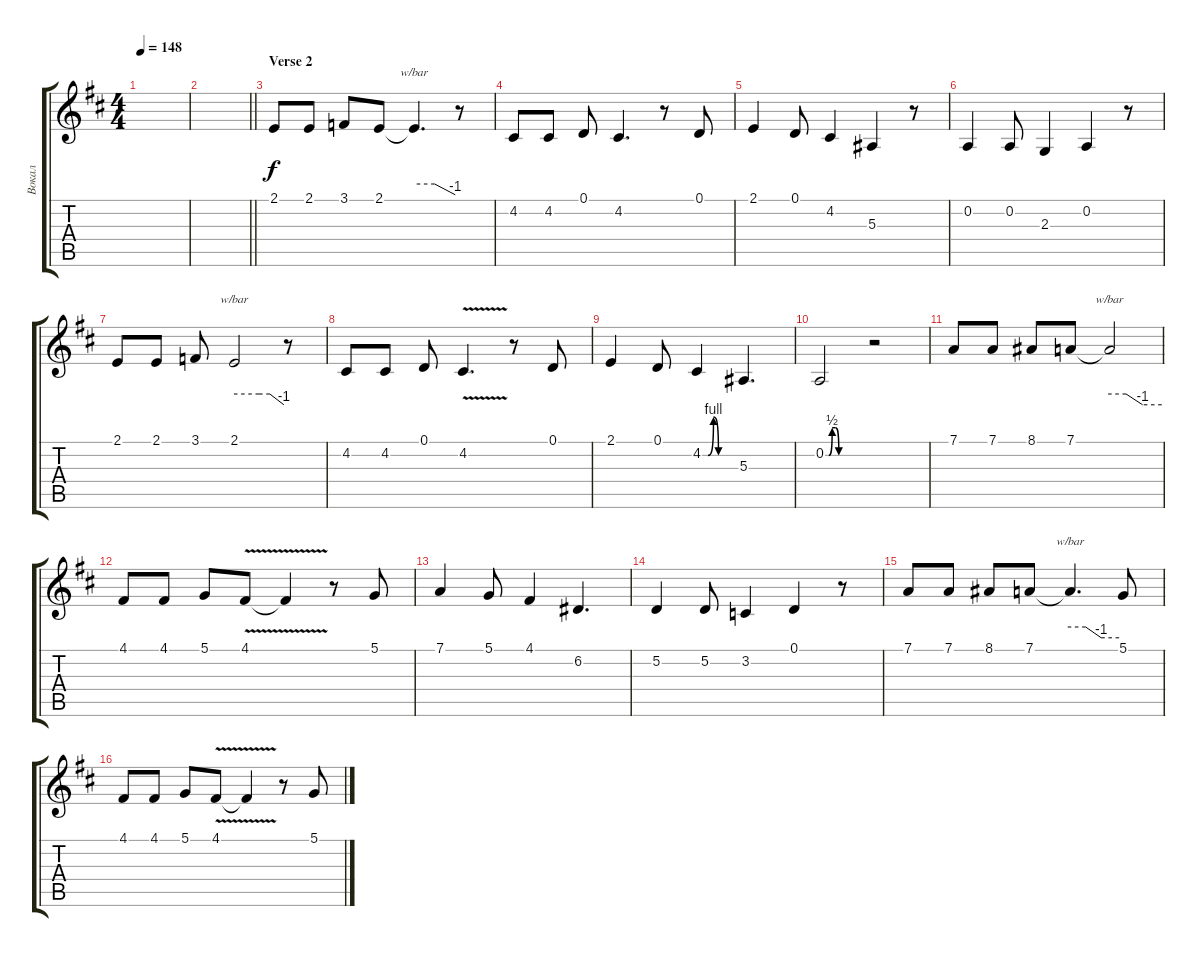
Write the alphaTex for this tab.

\track ("Вокал" "Вокал") {instrument trumpet}
\staff {score tabs}
\tuning (D4 A3 F3 C3 G2 D2) {hide}
\ts (4 4)
\tempo 148
\clef g2
\ks bminor
|
\barLineRight lightlight
|
\section ("" "Verse 2")
2.1.8 2.1.8 3.1.8 2.1.8 2.1{t}.4{d tbe (custom default 0 0 30 0 60 -4)} r.8 |
4.2.8 4.2.8 0.1.8 4.2.4{d} r.8 0.1.8 |
2.1.4 0.1.8 4.2.4 5.3.4 r.8 |
0.2.4 0.2.8 2.3.4 0.2.4 r.8 |
2.1.8 2.1.8 3.1.8 2.1.2{tbe (custom default 0 0 30 0 43 0 60 -4)} r.8 |
4.2.8 4.2.8 0.1.8 4.2{v}.4{d} r.8 0.1.8 |
2.1.4 0.1.8 4.2{be (custom 0 0 10 0 20 4 29 0 60 0)}.4 5.3.4{d} |
0.2{be (custom 0 0 5 0 10 2 15 2 20 0 22 0 30 0 60 0)}.2 r.2 |
7.1.8 7.1.8 8.1.8 7.1.8 7.1{t}.2{tbe (custom default 0 0 19 0 38 -4 60 -4)} |
4.1.8 4.1.8 5.1.8 4.1{v}.8 4.1{t}.4 r.8 5.1.8 |
7.1.4 5.1.8 4.1.4 6.2.4{d} |
5.2.4 5.2.8 3.2.4 0.1.4 r.8 |
7.1.8 7.1.8 8.1.8 7.1.8 7.1{t}.4{d tbe (custom default 0 0 19 0 38 -4 60 -4)} 5.1.8 |
4.1.8 4.1.8 5.1.8 4.1{v}.8 4.1{t}.4 r.8 5.1.8
